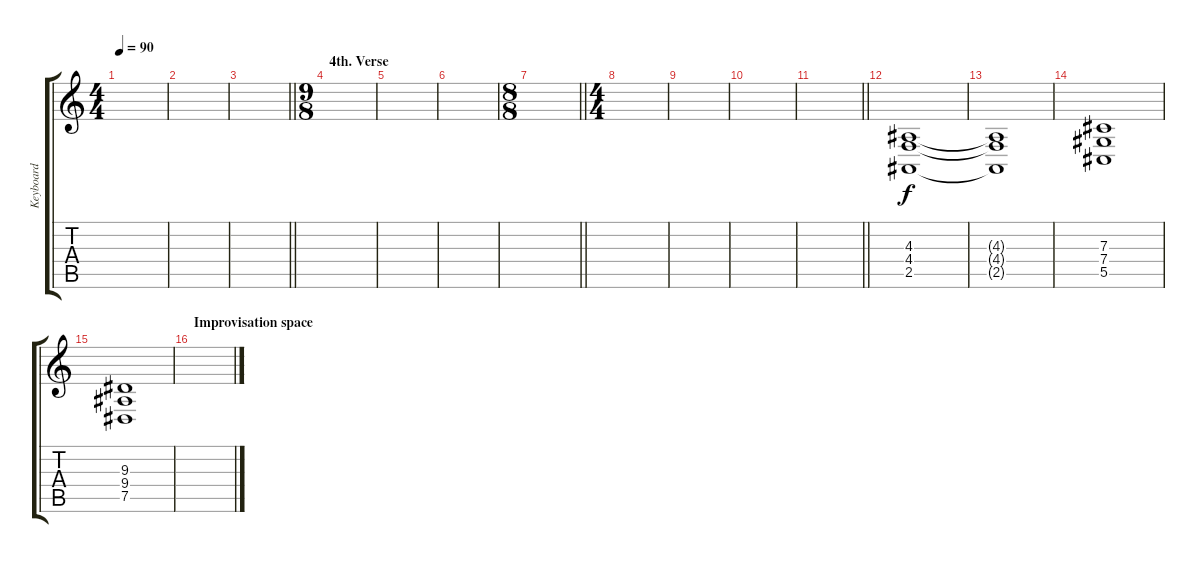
\track ("Keyboard" "Keyboard") {instrument synthstrings1}
\staff {score tabs}
\tuning (Eb4 Bb3 Gb3 Db3 Ab2 Eb2) {hide}
\ts (4 4)
\tempo 90
\clef g2
\ks c
|
|
\barLineRight lightlight
|
\ts (9 8)
\section ("" "4th. Verse")
|
|
|
\ts (8 8)
\barLineRight lightlight
|
\ts (4 4)
|
|
|
\barLineRight lightlight
|
(4.3 4.4 2.5).1 |
(4.3{t} 4.4{t} 2.5{t}).1 |
(7.3 7.4 5.5).1 |
(9.3 9.4 7.5).1 |
\section ("" "Improvisation space")
